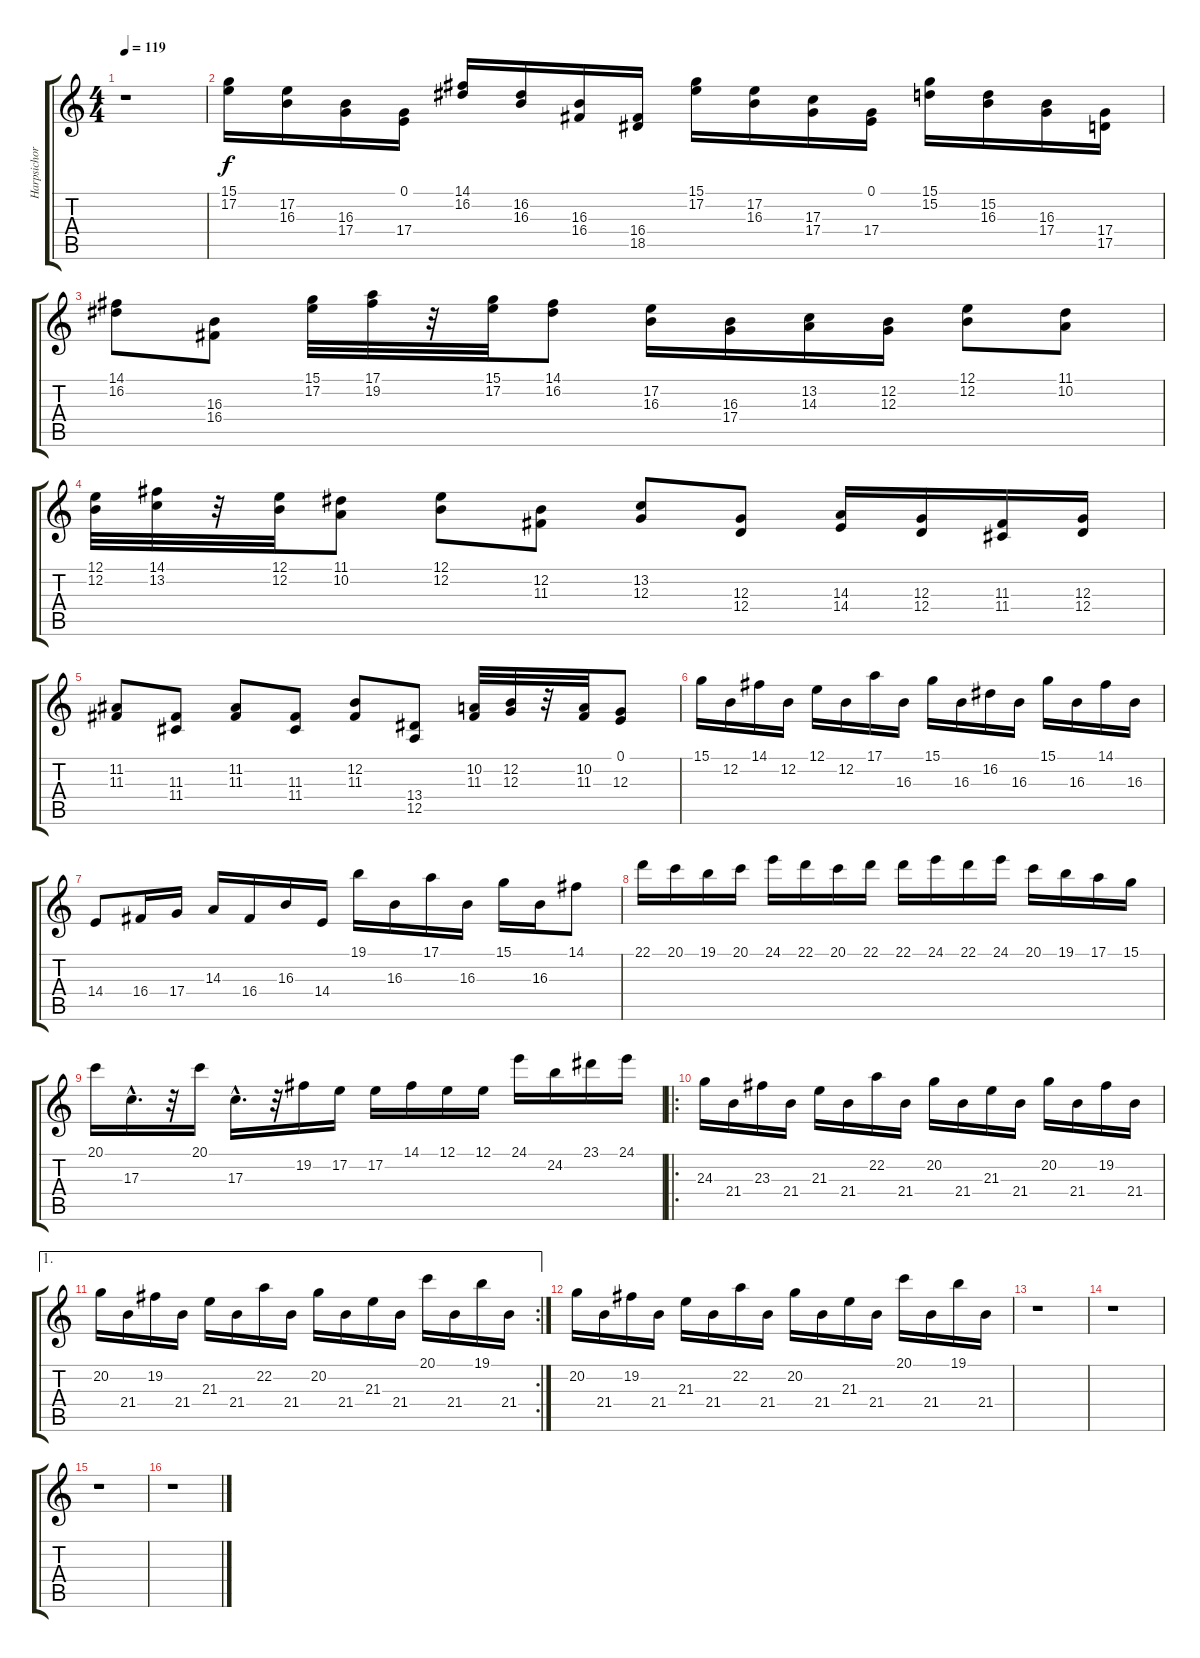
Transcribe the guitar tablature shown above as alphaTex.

\track ("Harpsichord" "Harpsichor") {instrument harpsichord}
\staff {score tabs}
\tuning (E4 B3 G3 D3 A2 E2) {hide}
\ts (4 4)
\tempo 119
\clef g2
\ks c
r.1{dy f instrument harpsichord} |
(15.1 17.2).16 (17.2 16.3).16 (16.3 17.4).16 (0.1 17.4).16 (14.1 16.2).16 (16.2 16.3).16 (16.3 16.4).16 (16.4 18.5).16 (15.1 17.2).16 (17.2 16.3).16 (17.3 17.4).16 (0.1 17.4).16 (15.1 15.2).16 (15.2 16.3).16 (16.3 17.4).16 (17.4 17.5).16 |
(14.1 16.2).8 (16.3 16.4).8 (15.1 17.2).32 (17.1 19.2).32 r.32 (15.1 17.2).32 (14.1 16.2).8 (17.2 16.3).16 (16.3 17.4).16 (13.2 14.3).16 (12.2 12.3).16 (12.1 12.2).8 (11.1 10.2).8 |
(12.1 12.2).32 (14.1 13.2).32 r.32 (12.1 12.2).32 (11.1 10.2).8 (12.1 12.2).8 (12.2 11.3).8 (13.2 12.3).8 (12.3 12.4).8 (14.3 14.4).16 (12.3 12.4).16 (11.3 11.4).16 (12.3 12.4).16 |
(11.2 11.3).8 (11.3 11.4).8 (11.2 11.3).8 (11.3 11.4).8 (12.2 11.3).8 (13.4 12.5).8 (10.2 11.3).32 (12.2 12.3).32 r.32 (10.2 11.3).32 (0.1 12.3).8 |
15.1.16 12.2.16 14.1.16 12.2.16 12.1.16 12.2.16 17.1.16 16.3.16 15.1.16 16.3.16 16.2.16 16.3.16 15.1.16 16.3.16 14.1.16 16.3.16 |
14.4.8 16.4.16 17.4.16 14.3.16 16.4.16 16.3.16 14.4.16 19.1.16 16.3.16 17.1.16 16.3.16 15.1.16 16.3.16 14.1.8 |
22.1.16 20.1.16 19.1.16 20.1.16 24.1.16 22.1.16 20.1.16 22.1.16 22.1.16 24.1.16 22.1.16 24.1.16 20.1.16 19.1.16 17.1.16 15.1.16 |
20.1.16 17.3{hac}.16{d} r.32 20.1.16 17.3{hac}.16{d} r.32 19.2.16 17.2.16 17.2.16 14.1.16 12.1.16 12.1.16 24.1.16 24.2.16 23.1.16 24.1.16 |
\ro
24.3.16 21.4.16 23.3.16 21.4.16 21.3.16 21.4.16 22.2.16 21.4.16 20.2.16 21.4.16 21.3.16 21.4.16 20.2.16 21.4.16 19.2.16 21.4.16 |
\ae 1
\rc 2
20.2.16 21.4.16 19.2.16 21.4.16 21.3.16 21.4.16 22.2.16 21.4.16 20.2.16 21.4.16 21.3.16 21.4.16 20.1.16 21.4.16 19.1.16 21.4.16 |
20.2.16 21.4.16 19.2.16 21.4.16 21.3.16 21.4.16 22.2.16 21.4.16 20.2.16 21.4.16 21.3.16 21.4.16 20.1.16 21.4.16 19.1.16 21.4.16 |
r.1 |
r.1 |
r.1 |
r.1
